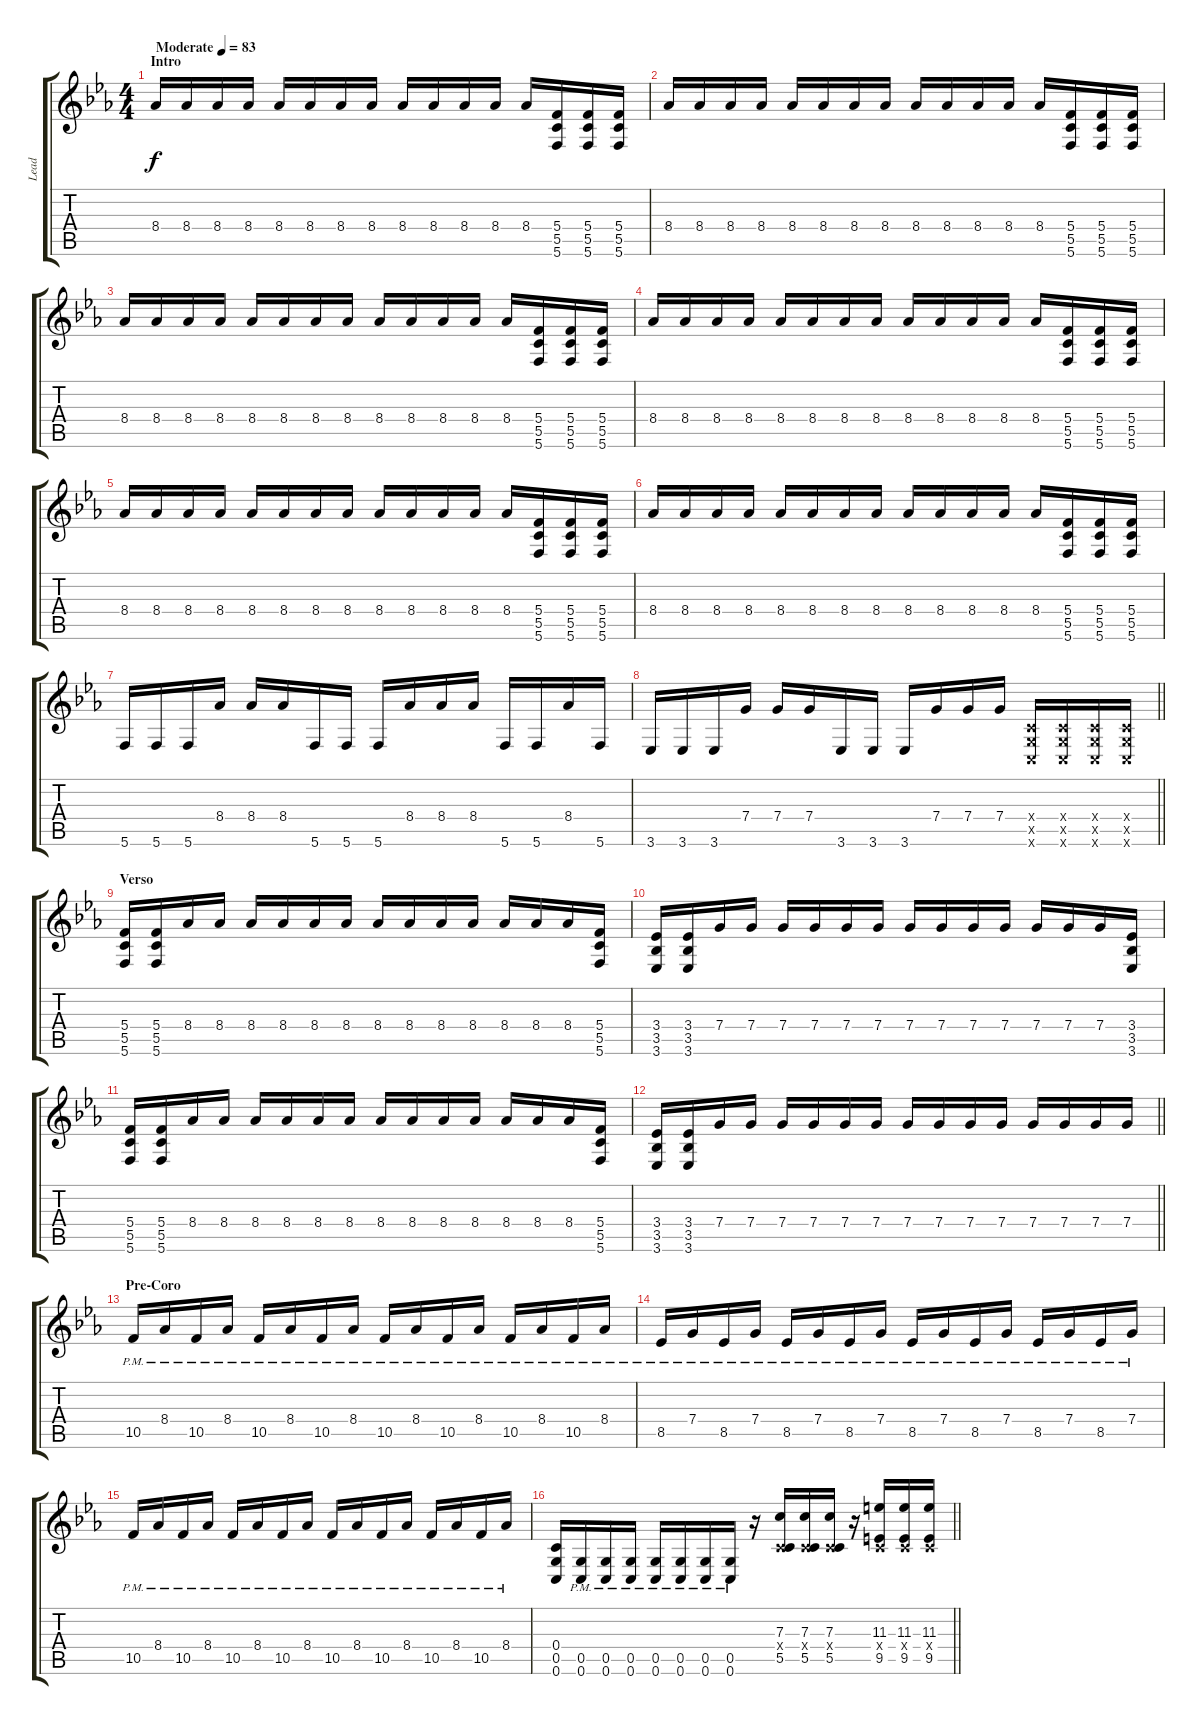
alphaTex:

\track ("Lead" "Lead") {instrument distortionguitar}
\staff {score tabs}
\tuning (D4 A3 F3 C3 G2 C2) {hide}
\ts (4 4)
\section ("" "Intro")
\tempo (83 "Moderate")
\clef g2
\ks eb
8.4.16{dy f instrument distortionguitar} 8.4.16 8.4.16 8.4.16 8.4.16 8.4.16 8.4.16 8.4.16 8.4.16 8.4.16 8.4.16 8.4.16 8.4.16 (5.4 5.5 5.6).16 (5.4 5.5 5.6).16 (5.4 5.5 5.6).16 |
8.4.16 8.4.16 8.4.16 8.4.16 8.4.16 8.4.16 8.4.16 8.4.16 8.4.16 8.4.16 8.4.16 8.4.16 8.4.16 (5.4 5.5 5.6).16 (5.4 5.5 5.6).16 (5.4 5.5 5.6).16 |
8.4.16 8.4.16 8.4.16 8.4.16 8.4.16 8.4.16 8.4.16 8.4.16 8.4.16 8.4.16 8.4.16 8.4.16 8.4.16 (5.4 5.5 5.6).16 (5.4 5.5 5.6).16 (5.4 5.5 5.6).16 |
8.4.16 8.4.16 8.4.16 8.4.16 8.4.16 8.4.16 8.4.16 8.4.16 8.4.16 8.4.16 8.4.16 8.4.16 8.4.16 (5.4 5.5 5.6).16 (5.4 5.5 5.6).16 (5.4 5.5 5.6).16 |
8.4.16 8.4.16 8.4.16 8.4.16 8.4.16 8.4.16 8.4.16 8.4.16 8.4.16 8.4.16 8.4.16 8.4.16 8.4.16 (5.4 5.5 5.6).16 (5.4 5.5 5.6).16 (5.4 5.5 5.6).16 |
8.4.16 8.4.16 8.4.16 8.4.16 8.4.16 8.4.16 8.4.16 8.4.16 8.4.16 8.4.16 8.4.16 8.4.16 8.4.16 (5.4 5.5 5.6).16 (5.4 5.5 5.6).16 (5.4 5.5 5.6).16 |
5.6.16 5.6.16 5.6.16 8.4.16 8.4.16 8.4.16 5.6.16 5.6.16 5.6.16 8.4.16 8.4.16 8.4.16 5.6.16 5.6.16 8.4.16 5.6.16 |
\barLineRight lightlight
3.6.16 3.6.16 3.6.16 7.4.16 7.4.16 7.4.16 3.6.16 3.6.16 3.6.16 7.4.16 7.4.16 7.4.16 (0.4{x} 0.5{x} 0.6{x}).16 (0.4{x} 0.5{x} 0.6{x}).16 (0.4{x} 0.5{x} 0.6{x}).16 (0.4{x} 0.5{x} 0.6{x}).16 |
\section ("" "Verso")
(5.4 5.5 5.6).16 (5.4 5.5 5.6).16 8.4.16 8.4.16 8.4.16 8.4.16 8.4.16 8.4.16 8.4.16 8.4.16 8.4.16 8.4.16 8.4.16 8.4.16 8.4.16 (5.4 5.5 5.6).16 |
(3.4 3.5 3.6).16 (3.4 3.5 3.6).16 7.4.16 7.4.16 7.4.16 7.4.16 7.4.16 7.4.16 7.4.16 7.4.16 7.4.16 7.4.16 7.4.16 7.4.16 7.4.16 (3.4 3.5 3.6).16 |
(5.4 5.5 5.6).16 (5.4 5.5 5.6).16 8.4.16 8.4.16 8.4.16 8.4.16 8.4.16 8.4.16 8.4.16 8.4.16 8.4.16 8.4.16 8.4.16 8.4.16 8.4.16 (5.4 5.5 5.6).16 |
\barLineRight lightlight
(3.4 3.5 3.6).16 (3.4 3.5 3.6).16 7.4.16 7.4.16 7.4.16 7.4.16 7.4.16 7.4.16 7.4.16 7.4.16 7.4.16 7.4.16 7.4.16 7.4.16 7.4.16 7.4.16 |
\section ("" "Pre-Coro")
10.5{pm}.16 8.4{pm}.16 10.5{pm}.16 8.4{pm}.16 10.5{pm}.16 8.4{pm}.16 10.5{pm}.16 8.4{pm}.16 10.5{pm}.16 8.4{pm}.16 10.5{pm}.16 8.4{pm}.16 10.5{pm}.16 8.4{pm}.16 10.5{pm}.16 8.4{pm}.16 |
8.5{pm}.16 7.4{pm}.16 8.5{pm}.16 7.4{pm}.16 8.5{pm}.16 7.4{pm}.16 8.5{pm}.16 7.4{pm}.16 8.5{pm}.16 7.4{pm}.16 8.5{pm}.16 7.4{pm}.16 8.5{pm}.16 7.4{pm}.16 8.5{pm}.16 7.4{pm}.16 |
10.5{pm}.16 8.4{pm}.16 10.5{pm}.16 8.4{pm}.16 10.5{pm}.16 8.4{pm}.16 10.5{pm}.16 8.4{pm}.16 10.5{pm}.16 8.4{pm}.16 10.5{pm}.16 8.4{pm}.16 10.5{pm}.16 8.4{pm}.16 10.5{pm}.16 8.4{pm}.16 |
\barLineRight lightlight
(0.4 0.5 0.6).16 (0.5{pm} 0.6{pm}).16 (0.5{pm} 0.6{pm}).16 (0.5{pm} 0.6{pm}).16 (0.5{pm} 0.6{pm}).16 (0.5{pm} 0.6{pm}).16 (0.5{pm} 0.6{pm}).16 (0.5{pm} 0.6{pm}).16 r.16 (7.3 0.4{x} 5.5).16 (7.3 0.4{x} 5.5).16 (7.3 0.4{x} 5.5).16 r.16 (11.3 0.4{x} 9.5).16 (11.3 0.4{x} 9.5).16 (11.3 0.4{x} 9.5).16
